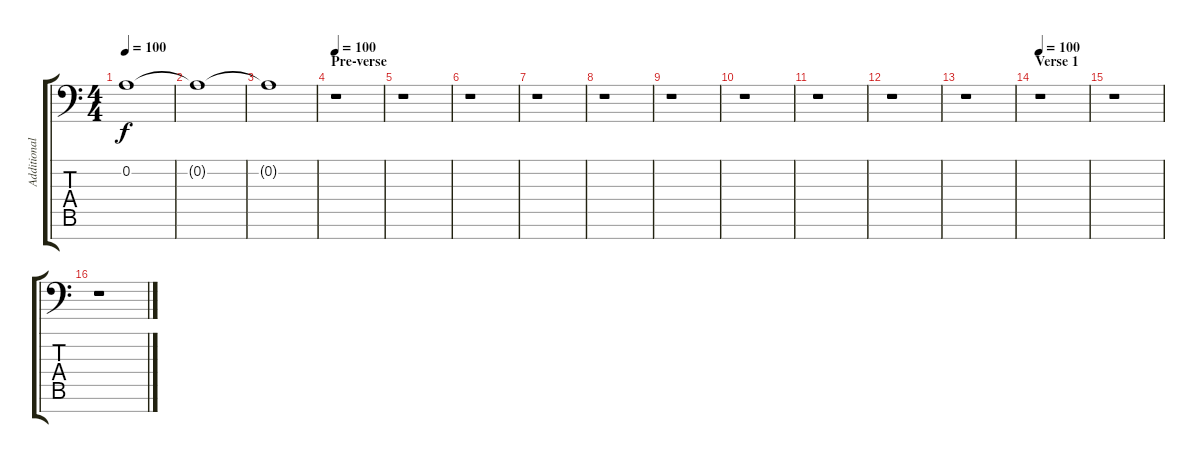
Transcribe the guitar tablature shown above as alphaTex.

\track ("Additional fx" "Additional") {instrument choiraahs}
\staff {score tabs}
\tuning (D4 A3 F3 C3 G2 D2 A1) {hide}
\ts (4 4)
\tempo 100
\clef f4
\ks c
0.2{t}.1{dy f} |
0.2{t}.1 |
0.2{t}.1 |
\section ("" "Pre-verse")
\tempo 100
r.1 |
r.1 |
r.1 |
r.1 |
r.1 |
r.1 |
r.1 |
r.1 |
r.1 |
r.1 |
\section ("" "Verse 1")
\tempo 100
r.1 |
r.1 |
r.1
